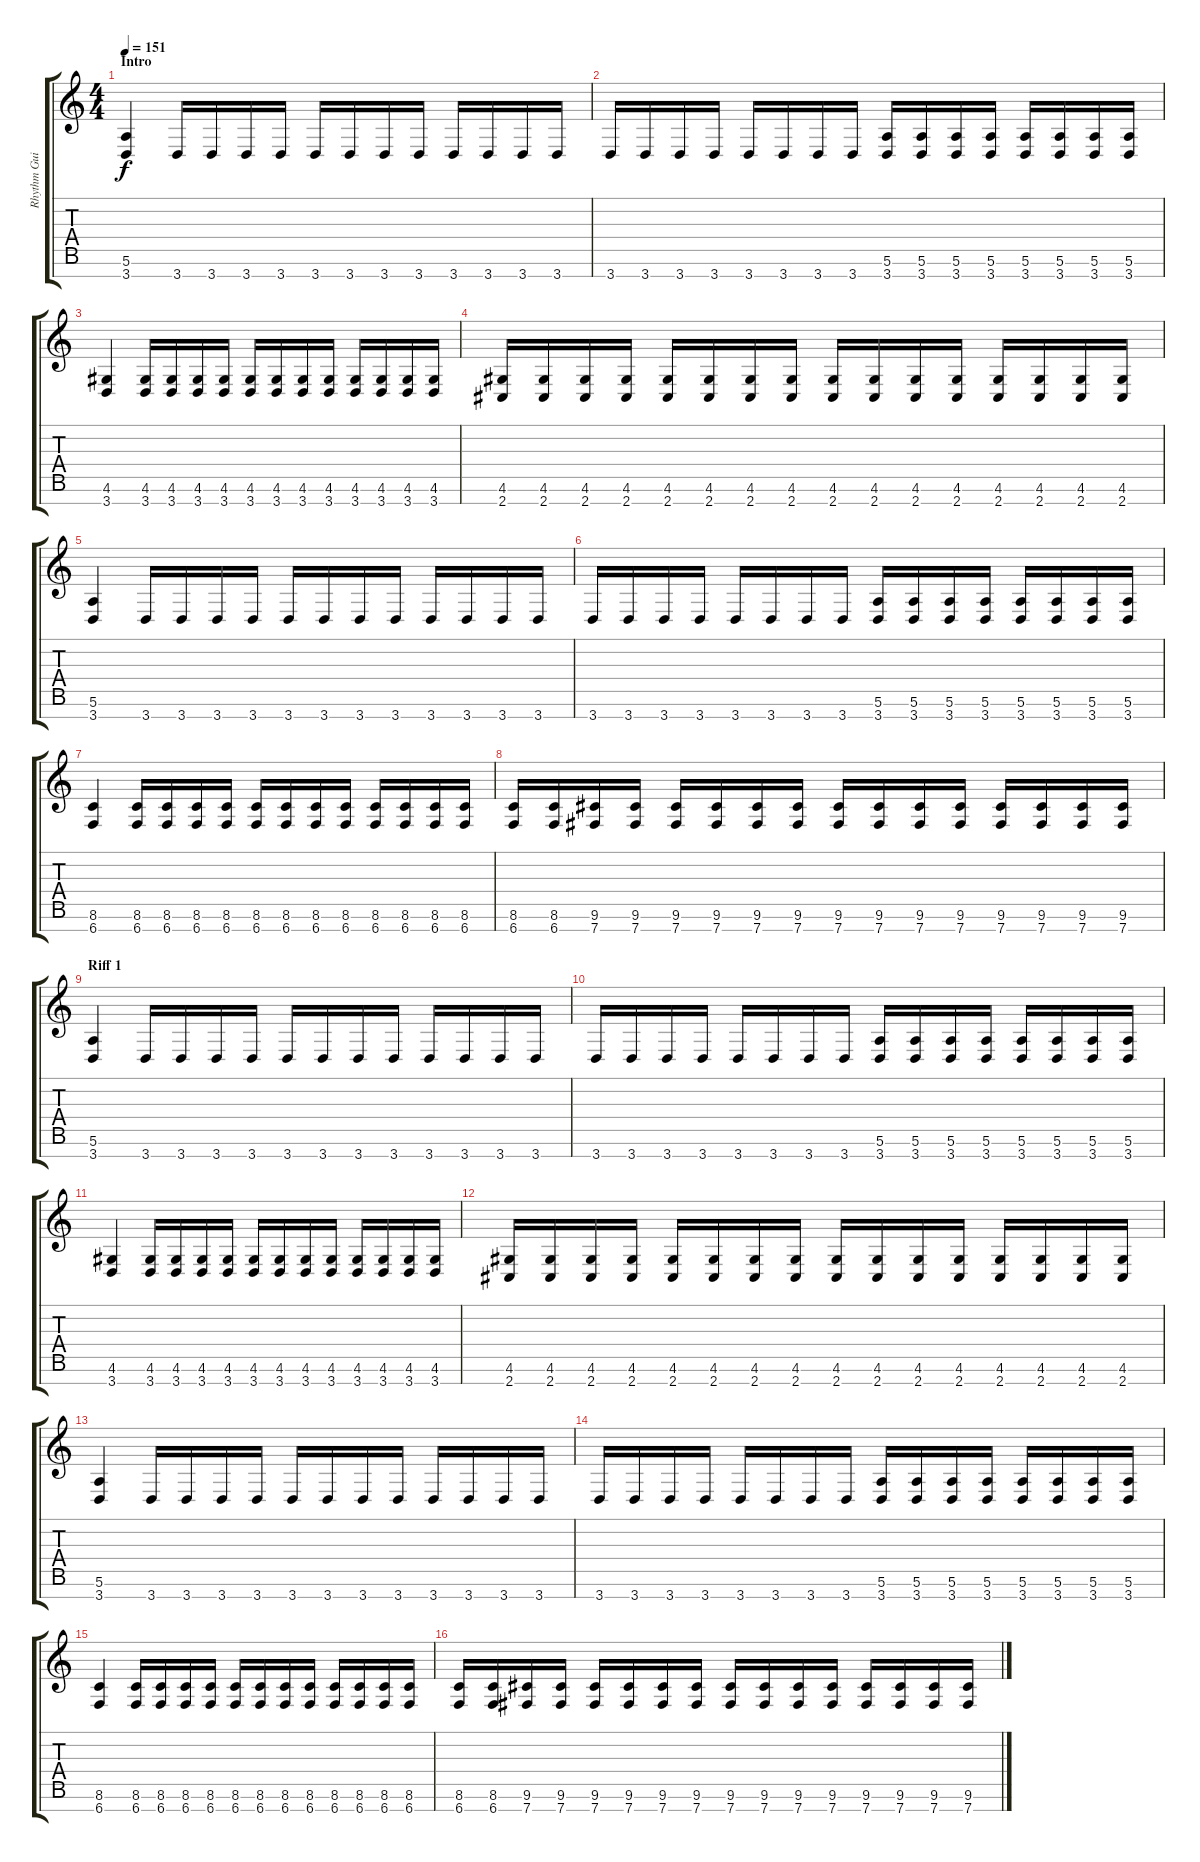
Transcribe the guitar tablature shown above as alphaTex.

\track ("Rhythm Guitar R" "Rhythm Gui") {instrument distortionguitar}
\staff {score tabs}
\tuning (E4 B3 G3 D3 A2 E2 B1) {hide}
\ts (4 4)
\section ("" "Intro")
\tempo 151
\clef g2
\ks c
(5.6 3.7).4{dy f instrument distortionguitar} 3.7.16 3.7.16 3.7.16 3.7.16 3.7.16 3.7.16 3.7.16 3.7.16 3.7.16 3.7.16 3.7.16 3.7.16 |
3.7.16 3.7.16 3.7.16 3.7.16 3.7.16 3.7.16 3.7.16 3.7.16 (5.6 3.7).16 (5.6 3.7).16 (5.6 3.7).16 (5.6 3.7).16 (5.6 3.7).16 (5.6 3.7).16 (5.6 3.7).16 (5.6 3.7).16 |
(4.6 3.7).4 (4.6 3.7).16 (4.6 3.7).16 (4.6 3.7).16 (4.6 3.7).16 (4.6 3.7).16 (4.6 3.7).16 (4.6 3.7).16 (4.6 3.7).16 (4.6 3.7).16 (4.6 3.7).16 (4.6 3.7).16 (4.6 3.7).16 |
(4.6 2.7).16 (4.6 2.7).16 (4.6 2.7).16 (4.6 2.7).16 (4.6 2.7).16 (4.6 2.7).16 (4.6 2.7).16 (4.6 2.7).16 (4.6 2.7).16 (4.6 2.7).16 (4.6 2.7).16 (4.6 2.7).16 (4.6 2.7).16 (4.6 2.7).16 (4.6 2.7).16 (4.6 2.7).16 |
(5.6 3.7).4 3.7.16 3.7.16 3.7.16 3.7.16 3.7.16 3.7.16 3.7.16 3.7.16 3.7.16 3.7.16 3.7.16 3.7.16 |
3.7.16 3.7.16 3.7.16 3.7.16 3.7.16 3.7.16 3.7.16 3.7.16 (5.6 3.7).16 (5.6 3.7).16 (5.6 3.7).16 (5.6 3.7).16 (5.6 3.7).16 (5.6 3.7).16 (5.6 3.7).16 (5.6 3.7).16 |
(8.6 6.7).4 (8.6 6.7).16 (8.6 6.7).16 (8.6 6.7).16 (8.6 6.7).16 (8.6 6.7).16 (8.6 6.7).16 (8.6 6.7).16 (8.6 6.7).16 (8.6 6.7).16 (8.6 6.7).16 (8.6 6.7).16 (8.6 6.7).16 |
(8.6 6.7).16 (8.6 6.7).16 (9.6 7.7).16 (9.6 7.7).16 (9.6 7.7).16 (9.6 7.7).16 (9.6 7.7).16 (9.6 7.7).16 (9.6 7.7).16 (9.6 7.7).16 (9.6 7.7).16 (9.6 7.7).16 (9.6 7.7).16 (9.6 7.7).16 (9.6 7.7).16 (9.6 7.7).16 |
\section ("" "Riff 1")
(5.6 3.7).4 3.7.16 3.7.16 3.7.16 3.7.16 3.7.16 3.7.16 3.7.16 3.7.16 3.7.16 3.7.16 3.7.16 3.7.16 |
3.7.16 3.7.16 3.7.16 3.7.16 3.7.16 3.7.16 3.7.16 3.7.16 (5.6 3.7).16 (5.6 3.7).16 (5.6 3.7).16 (5.6 3.7).16 (5.6 3.7).16 (5.6 3.7).16 (5.6 3.7).16 (5.6 3.7).16 |
(4.6 3.7).4 (4.6 3.7).16 (4.6 3.7).16 (4.6 3.7).16 (4.6 3.7).16 (4.6 3.7).16 (4.6 3.7).16 (4.6 3.7).16 (4.6 3.7).16 (4.6 3.7).16 (4.6 3.7).16 (4.6 3.7).16 (4.6 3.7).16 |
(4.6 2.7).16 (4.6 2.7).16 (4.6 2.7).16 (4.6 2.7).16 (4.6 2.7).16 (4.6 2.7).16 (4.6 2.7).16 (4.6 2.7).16 (4.6 2.7).16 (4.6 2.7).16 (4.6 2.7).16 (4.6 2.7).16 (4.6 2.7).16 (4.6 2.7).16 (4.6 2.7).16 (4.6 2.7).16 |
(5.6 3.7).4 3.7.16 3.7.16 3.7.16 3.7.16 3.7.16 3.7.16 3.7.16 3.7.16 3.7.16 3.7.16 3.7.16 3.7.16 |
3.7.16 3.7.16 3.7.16 3.7.16 3.7.16 3.7.16 3.7.16 3.7.16 (5.6 3.7).16 (5.6 3.7).16 (5.6 3.7).16 (5.6 3.7).16 (5.6 3.7).16 (5.6 3.7).16 (5.6 3.7).16 (5.6 3.7).16 |
(8.6 6.7).4 (8.6 6.7).16 (8.6 6.7).16 (8.6 6.7).16 (8.6 6.7).16 (8.6 6.7).16 (8.6 6.7).16 (8.6 6.7).16 (8.6 6.7).16 (8.6 6.7).16 (8.6 6.7).16 (8.6 6.7).16 (8.6 6.7).16 |
(8.6 6.7).16 (8.6 6.7).16 (9.6 7.7).16 (9.6 7.7).16 (9.6 7.7).16 (9.6 7.7).16 (9.6 7.7).16 (9.6 7.7).16 (9.6 7.7).16 (9.6 7.7).16 (9.6 7.7).16 (9.6 7.7).16 (9.6 7.7).16 (9.6 7.7).16 (9.6 7.7).16 (9.6 7.7).16
